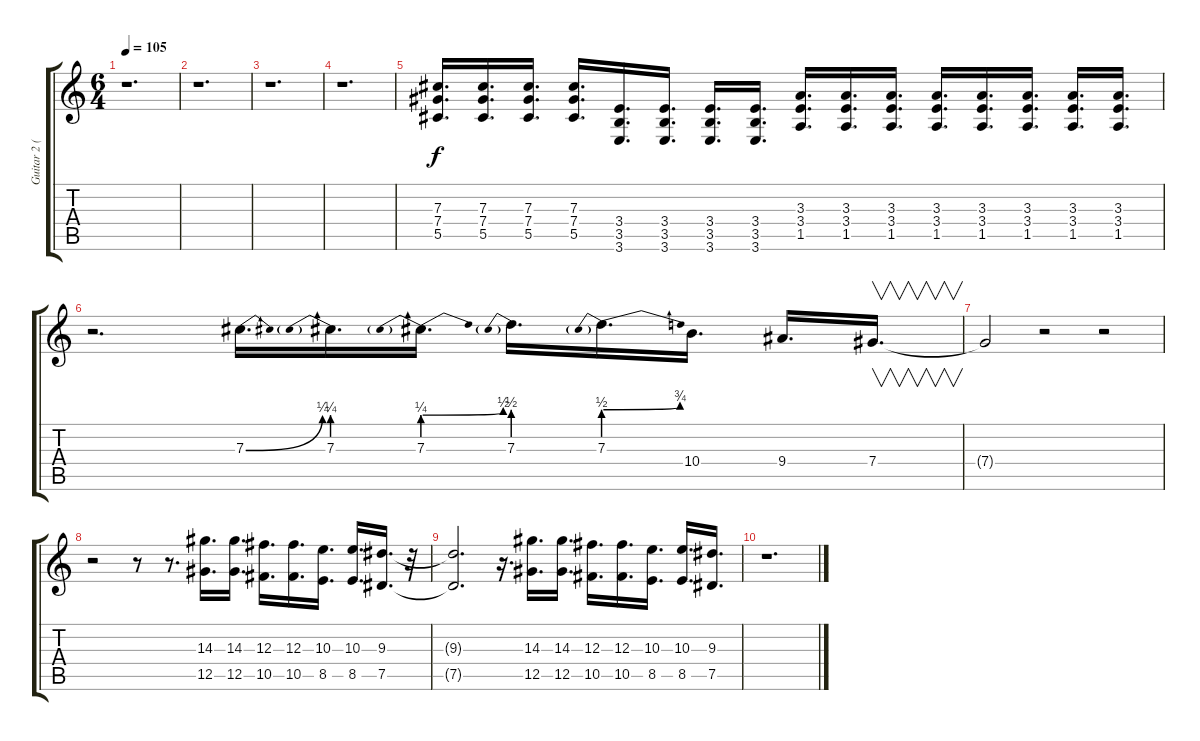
\track ("Guitar 2 ( Dropped C# )" "Guitar 2 (") {instrument distortionguitar}
\staff {score tabs}
\tuning (Eb4 Bb3 Gb3 Db3 Ab2 Db2) {hide}
\ts (6 4)
\tempo 105
\clef g2
\ks c
r.1{d dy f} |
r.1{d} |
r.1{d} |
r.1{d} |
(7.3 7.4 5.5).16{d} (7.3 7.4 5.5).16{d} (7.3 7.4 5.5).16{d} (7.3 7.4 5.5).16{d} (3.4 3.5 3.6).16{d} (3.4 3.5 3.6).16{d} (3.4 3.5 3.6).16{d} (3.4 3.5 3.6).16{d} (3.3 3.4 1.5).16{d} (3.3 3.4 1.5).16{d} (3.3 3.4 1.5).16{d} (3.3 3.4 1.5).16{d} (3.3 3.4 1.5).16{d} (3.3 3.4 1.5).16{d} (3.3 3.4 1.5).16{d} (3.3 3.4 1.5).16{d} |
r.2{d} 7.3{be (bend 0 0 60 1)}.16{d} 7.3{be (prebend 0 1 60 1)}.16{d} 7.3{be (prebendbend 0 1 60 2)}.16{d} 7.3{be (prebend 0 2 60 2)}.16{d} 7.3{be (prebendbend 0 2 60 3)}.16{d} 10.4.16{d} 9.4.16{d} 7.4.16{v d} |
7.4{t}.2 r.2 r.2 |
r.2 r.8 r.8{d} (14.3 12.5).16{d} (14.3 12.5).16{d} (12.3 10.5).16{d} (12.3 10.5).16{d} (10.3 8.5).16{d} (10.3 8.5).16{d} (9.3 7.5).16{d} r.32 |
(9.3{t} 7.5{t}).2{d} r.16{d} (14.3 12.5).16{d} (14.3 12.5).16{d} (12.3 10.5).16{d} (12.3 10.5).16{d} (10.3 8.5).16{d} (10.3 8.5).16{d} (9.3 7.5).16{d} |
r.1{d}
